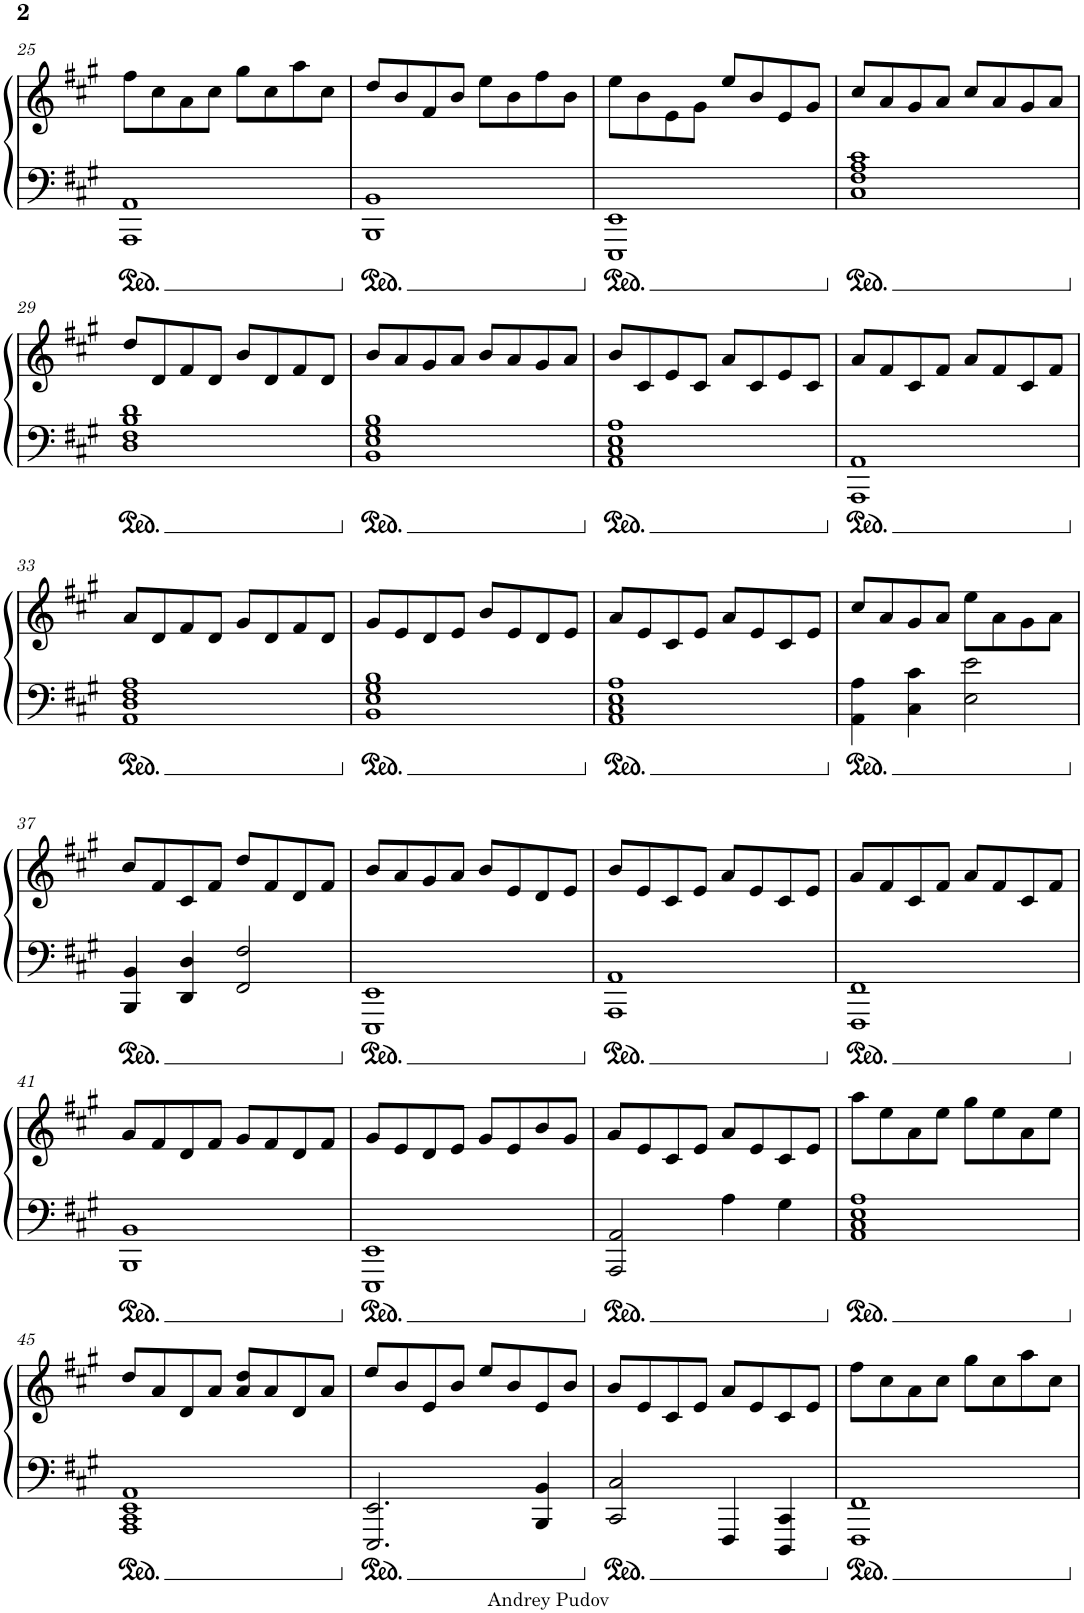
**kern	**kern
*part1	*part1
*staff2	*staff1
*I"Piano	*
*I'Pno.	*
!!LO:PB:g=z
*clefF4	*clefG2
*k[f#c#g#]	*k[f#c#g#]
*M4/4	*M4/4
=25	=25
1AAA 1AA	8ff#\L
.	8cc#\
.	8a\
.	8cc#\J
.	8gg#\L
.	8cc#\
.	8aa\
.	8cc#\J
=26	=26
1BBB 1BB	8dd/L
.	8b/
.	8f#/
.	8b/J
.	8ee\L
.	8b\
.	8ff#\
.	8b\J
=27	=27
1EEE 1EE	8ee\L
.	8b\
.	8g#\
.	8g#\J
.	8ee/L
.	8b/
.	8e/
.	8g#/J
=28	=28
1C# 1F# 1A 1c#	8cc#/L
.	8a/
.	8g#/
.	8a/J
.	8cc#/L
.	8a/
.	8g#/
.	8a/J
!!LO:LB:g=z
=29	=29
1D 1F# 1B 1d	8dd/L
.	8d/
.	8f#/
.	8d/J
.	8b/L
.	8d/
.	8f#/
.	8d/J
=30	=30
1BB 1E 1G# 1B	8b/L
.	8a/
.	8g#/
.	8a/J
.	8b/L
.	8a/
.	8g#/
.	8a/J
=31	=31
1AA 1C# 1E 1A	8b/L
.	8c#/
.	8e/
.	8c#/J
.	8a/L
.	8c#/
.	8e/
.	8c#/J
=32	=32
1AAA 1AA	8a/L
.	8f#/
.	8c#/
.	8f#/J
.	8a/L
.	8f#/
.	8c#/
.	8f#/J
!!LO:LB:g=z
=33	=33
1AA 1D 1F# 1A	8a/L
.	8d/
.	8f#/
.	8d/J
.	8g#/L
.	8d/
.	8f#/
.	8d/J
=34	=34
1BB 1E 1G# 1B	8g#/L
.	8e/
.	8d/
.	8e/J
.	8b/L
.	8e/
.	8d/
.	8e/J
=35	=35
1AA 1C# 1E 1A	8a/L
.	8e/
.	8c#/
.	8e/J
.	8a/L
.	8e/
.	8c#/
.	8e/J
=36	=36
4AA\ 4A\	8cc#/L
.	8a/
4C#\ 4c#\	8g#/
.	8a/J
2E\ 2e\	8ee\L
.	8a\
.	8g#\
.	8a\J
!!LO:LB:g=z
=37	=37
4BBB/ 4BB/	8a/L
.	8f#/
4DD/ 4D/	8c#/
.	8f#/J
2FF#/ 2F#/	8dd/L
.	8f#/
.	8d/
.	8f#/J
=38	=38
1EEE 1EE	8b/L
.	8a/
.	8g#/
.	8a/J
.	8b/L
.	8e/
.	8d/
.	8e/J
=39	=39
1AAA 1AA	8a/L
.	8e/
.	8c#/
.	8e/J
.	8a/L
.	8e/
.	8c#/
.	8e/J
=40	=40
1FFF# 1FF#	8f#/L
.	8f#/
.	8c#/
.	8f#/J
.	8a/L
.	8f#/
.	8c#/
.	8f#/J
!!LO:LB:g=z
=41	=41
1BBB 1BB	8f#/L
.	8f#/
.	8d/
.	8f#/J
.	8g#/L
.	8f#/
.	8d/
.	8f#/J
=42	=42
1EEE 1EE	8f#/L
.	8e/
.	8d/
.	8e/J
.	8g#/L
.	8e/
.	8b/
.	8g#/J
=43	=43
2AAA/ 2AA/	8f#/L
.	8e/
.	8c#/
.	8e/J
4A\	8a/L
.	8e/
4G#\	8c#/
.	8e/J
=44	=44
1AA 1C# 1E 1A	8aa\L
.	8ee\
.	8a\
.	8ee\J
.	8gg#\L
.	8ee\
.	8a\
.	8ee\J
!!LO:LB:g=z
=45	=45
1AAA 1CC# 1EE 1AA	8b/L
.	8a/
.	8d/
.	8a/J
.	8a/ 8dd/L
.	8a/
.	8d/
.	8a/J
=46	=46
2.EEE/ 2.EE/	8cc#/L
.	8b/
.	8e/
.	8b/J
.	8ee/L
.	8b/
4BBB/ 4BB/	8e/
.	8b/J
=47	=47
2CC#/ 2C#/	8g#/L
.	8e/
.	8c#/
.	8e/J
4FFF#/	8a/L
.	8e/
4DDD/ 4CC#/	8c#/
.	8e/J
=48	=48
1FFF# 1FF#	8dd\L
.	8cc#\
.	8a\
.	8cc#\J
.	8gg#\L
.	8cc#\
.	8aa\
.	8cc#\J
=	=
*-	*-
